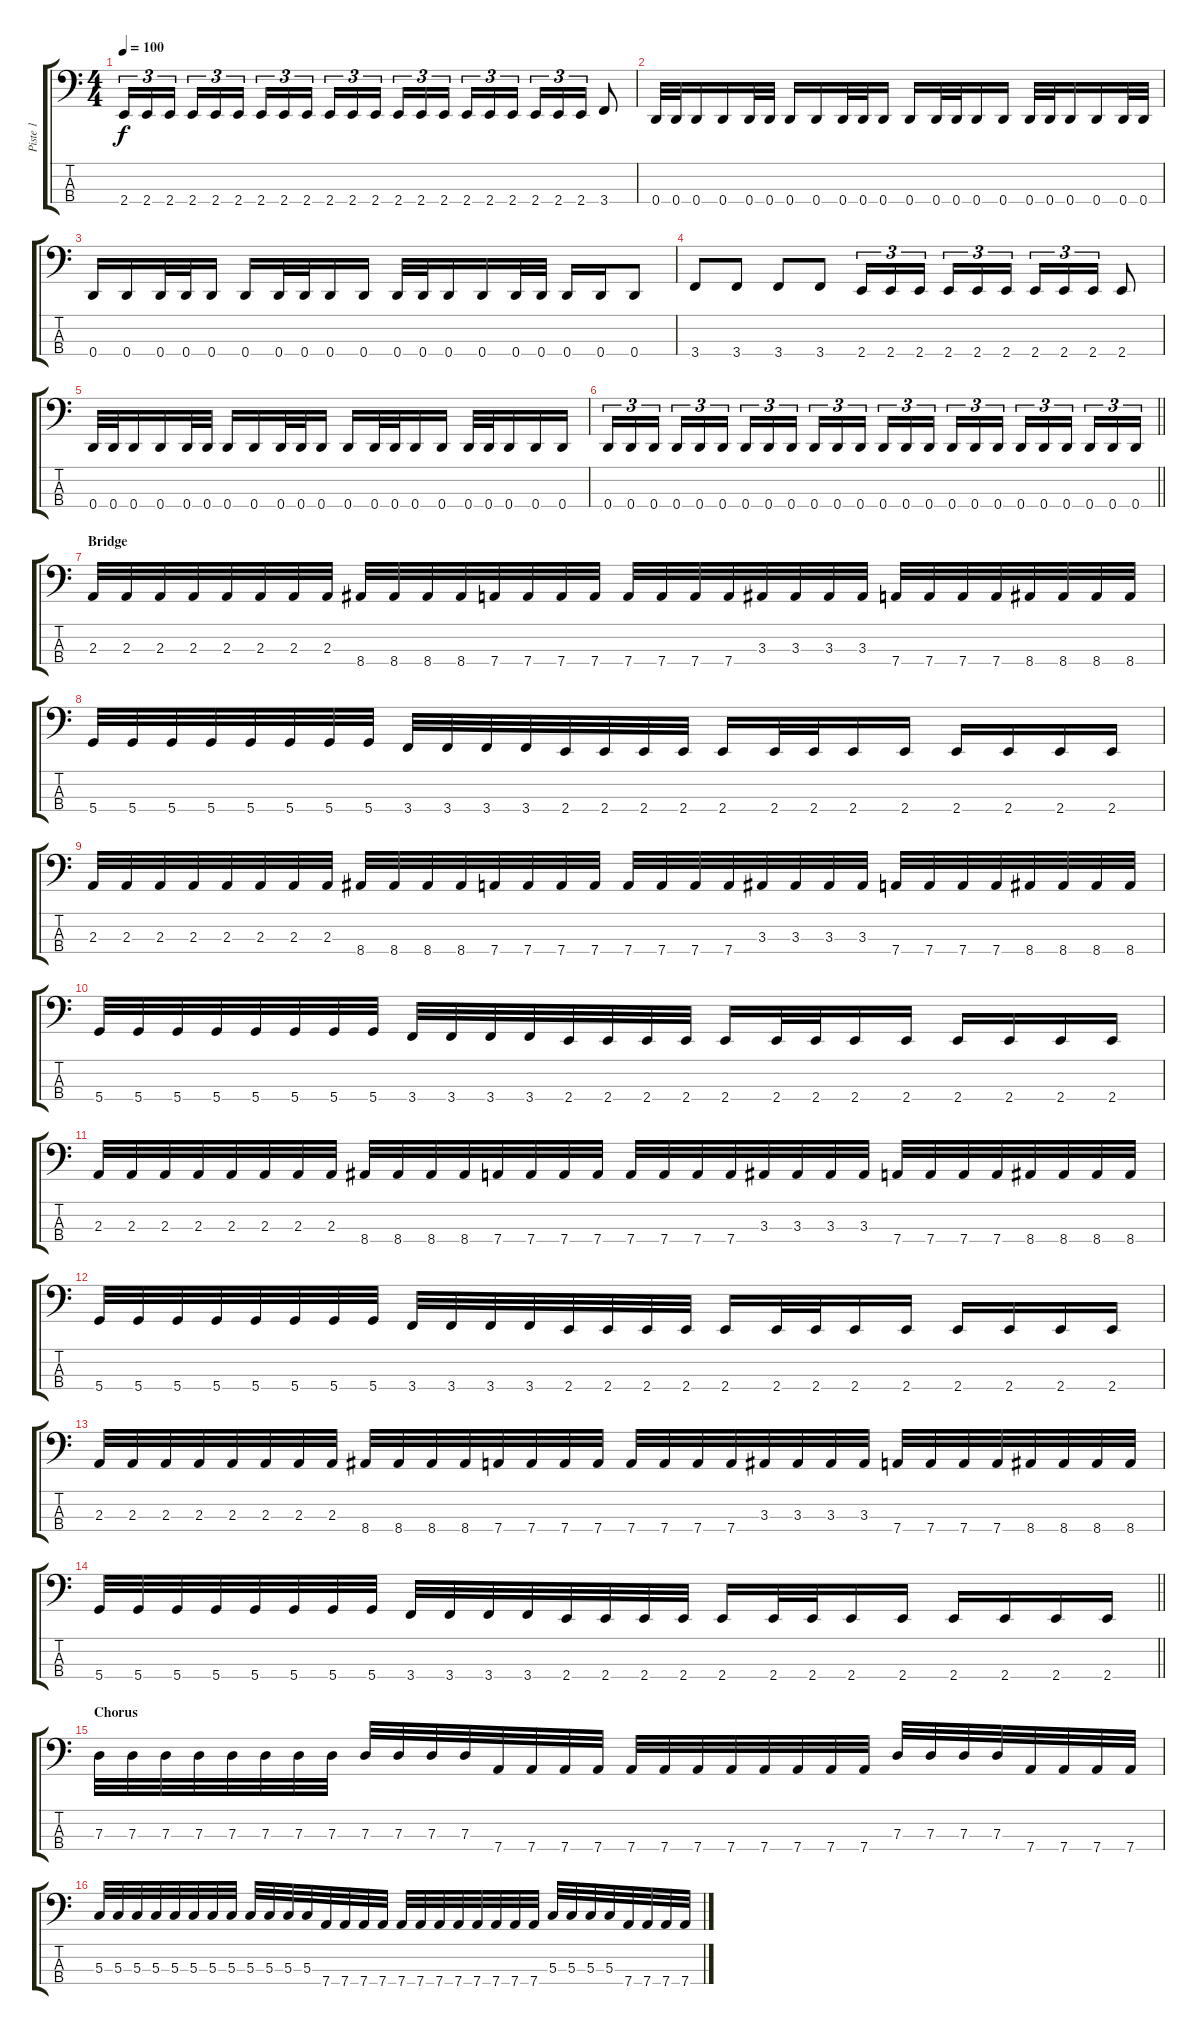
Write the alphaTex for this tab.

\track ("Piste 1" "Piste 1") {instrument electricbasspick}
\staff {score tabs}
\tuning (F2 C2 G1 D1) {hide}
\ts (4 4)
\tempo 100
\clef f4
\ks c
2.4.16{tu (3 2) dy f} 2.4.16{tu (3 2)} 2.4.16{tu (3 2) beam splitsecondary} 2.4.16{tu (3 2)} 2.4.16{tu (3 2)} 2.4.16{tu (3 2)} 2.4.16{tu (3 2)} 2.4.16{tu (3 2)} 2.4.16{tu (3 2) beam splitsecondary} 2.4.16{tu (3 2)} 2.4.16{tu (3 2)} 2.4.16{tu (3 2)} 2.4.16{tu (3 2)} 2.4.16{tu (3 2)} 2.4.16{tu (3 2) beam splitsecondary} 2.4.16{tu (3 2)} 2.4.16{tu (3 2)} 2.4.16{tu (3 2)} 2.4.16{tu (3 2)} 2.4.16{tu (3 2)} 2.4.16{tu (3 2)} 3.4.8 |
0.4.32 0.4.32 0.4.16 0.4.16 0.4.32 0.4.32 0.4.16 0.4.16 0.4.32 0.4.32 0.4.16 0.4.16 0.4.32 0.4.32 0.4.16 0.4.16 0.4.32 0.4.32 0.4.16 0.4.16 0.4.32 0.4.32 |
0.4.16 0.4.16 0.4.32 0.4.32 0.4.16 0.4.16 0.4.32 0.4.32 0.4.16 0.4.16 0.4.32 0.4.32 0.4.16 0.4.16 0.4.32 0.4.32 0.4.16 0.4.16 0.4.8 |
3.4.8 3.4.8 3.4.8 3.4.8 2.4.16{tu (3 2)} 2.4.16{tu (3 2)} 2.4.16{tu (3 2) beam splitsecondary} 2.4.16{tu (3 2)} 2.4.16{tu (3 2)} 2.4.16{tu (3 2)} 2.4.16{tu (3 2)} 2.4.16{tu (3 2)} 2.4.16{tu (3 2)} 2.4.8 |
0.4.32 0.4.32 0.4.16 0.4.16 0.4.32 0.4.32 0.4.16 0.4.16 0.4.32 0.4.32 0.4.16 0.4.16 0.4.32 0.4.32 0.4.16 0.4.16 0.4.32 0.4.32 0.4.16 0.4.16 0.4.16 |
\barLineRight lightlight
0.4.16{tu (3 2)} 0.4.16{tu (3 2)} 0.4.16{tu (3 2) beam splitsecondary} 0.4.16{tu (3 2)} 0.4.16{tu (3 2)} 0.4.16{tu (3 2)} 0.4.16{tu (3 2)} 0.4.16{tu (3 2)} 0.4.16{tu (3 2) beam splitsecondary} 0.4.16{tu (3 2)} 0.4.16{tu (3 2)} 0.4.16{tu (3 2)} 0.4.16{tu (3 2)} 0.4.16{tu (3 2)} 0.4.16{tu (3 2) beam splitsecondary} 0.4.16{tu (3 2)} 0.4.16{tu (3 2)} 0.4.16{tu (3 2)} 0.4.16{tu (3 2)} 0.4.16{tu (3 2)} 0.4.16{tu (3 2) beam splitsecondary} 0.4.16{tu (3 2)} 0.4.16{tu (3 2)} 0.4.16{tu (3 2)} |
\section ("" "Bridge")
2.3.32 2.3.32 2.3.32 2.3.32 2.3.32 2.3.32 2.3.32 2.3.32 8.4.32 8.4.32 8.4.32 8.4.32 7.4.32 7.4.32 7.4.32 7.4.32 7.4.32 7.4.32 7.4.32 7.4.32 3.3.32 3.3.32 3.3.32 3.3.32 7.4.32 7.4.32 7.4.32 7.4.32 8.4.32 8.4.32 8.4.32 8.4.32 |
5.4.32 5.4.32 5.4.32 5.4.32 5.4.32 5.4.32 5.4.32 5.4.32 3.4.32 3.4.32 3.4.32 3.4.32 2.4.32 2.4.32 2.4.32 2.4.32 2.4.16 2.4.32 2.4.32 2.4.16 2.4.16 2.4.16 2.4.16 2.4.16 2.4.16 |
2.3.32 2.3.32 2.3.32 2.3.32 2.3.32 2.3.32 2.3.32 2.3.32 8.4.32 8.4.32 8.4.32 8.4.32 7.4.32 7.4.32 7.4.32 7.4.32 7.4.32 7.4.32 7.4.32 7.4.32 3.3.32 3.3.32 3.3.32 3.3.32 7.4.32 7.4.32 7.4.32 7.4.32 8.4.32 8.4.32 8.4.32 8.4.32 |
5.4.32 5.4.32 5.4.32 5.4.32 5.4.32 5.4.32 5.4.32 5.4.32 3.4.32 3.4.32 3.4.32 3.4.32 2.4.32 2.4.32 2.4.32 2.4.32 2.4.16 2.4.32 2.4.32 2.4.16 2.4.16 2.4.16 2.4.16 2.4.16 2.4.16 |
2.3.32 2.3.32 2.3.32 2.3.32 2.3.32 2.3.32 2.3.32 2.3.32 8.4.32 8.4.32 8.4.32 8.4.32 7.4.32 7.4.32 7.4.32 7.4.32 7.4.32 7.4.32 7.4.32 7.4.32 3.3.32 3.3.32 3.3.32 3.3.32 7.4.32 7.4.32 7.4.32 7.4.32 8.4.32 8.4.32 8.4.32 8.4.32 |
5.4.32 5.4.32 5.4.32 5.4.32 5.4.32 5.4.32 5.4.32 5.4.32 3.4.32 3.4.32 3.4.32 3.4.32 2.4.32 2.4.32 2.4.32 2.4.32 2.4.16 2.4.32 2.4.32 2.4.16 2.4.16 2.4.16 2.4.16 2.4.16 2.4.16 |
2.3.32 2.3.32 2.3.32 2.3.32 2.3.32 2.3.32 2.3.32 2.3.32 8.4.32 8.4.32 8.4.32 8.4.32 7.4.32 7.4.32 7.4.32 7.4.32 7.4.32 7.4.32 7.4.32 7.4.32 3.3.32 3.3.32 3.3.32 3.3.32 7.4.32 7.4.32 7.4.32 7.4.32 8.4.32 8.4.32 8.4.32 8.4.32 |
\barLineRight lightlight
5.4.32 5.4.32 5.4.32 5.4.32 5.4.32 5.4.32 5.4.32 5.4.32 3.4.32 3.4.32 3.4.32 3.4.32 2.4.32 2.4.32 2.4.32 2.4.32 2.4.16 2.4.32 2.4.32 2.4.16 2.4.16 2.4.16 2.4.16 2.4.16 2.4.16 |
\section ("" "Chorus")
7.3.32 7.3.32 7.3.32 7.3.32 7.3.32 7.3.32 7.3.32 7.3.32 7.3.32 7.3.32 7.3.32 7.3.32 7.4.32 7.4.32 7.4.32 7.4.32 7.4.32 7.4.32 7.4.32 7.4.32 7.4.32 7.4.32 7.4.32 7.4.32 7.3.32 7.3.32 7.3.32 7.3.32 7.4.32 7.4.32 7.4.32 7.4.32 |
5.3.32 5.3.32 5.3.32 5.3.32 5.3.32 5.3.32 5.3.32 5.3.32 5.3.32 5.3.32 5.3.32 5.3.32 7.4.32 7.4.32 7.4.32 7.4.32 7.4.32 7.4.32 7.4.32 7.4.32 7.4.32 7.4.32 7.4.32 7.4.32 5.3.32 5.3.32 5.3.32 5.3.32 7.4.32 7.4.32 7.4.32 7.4.32
